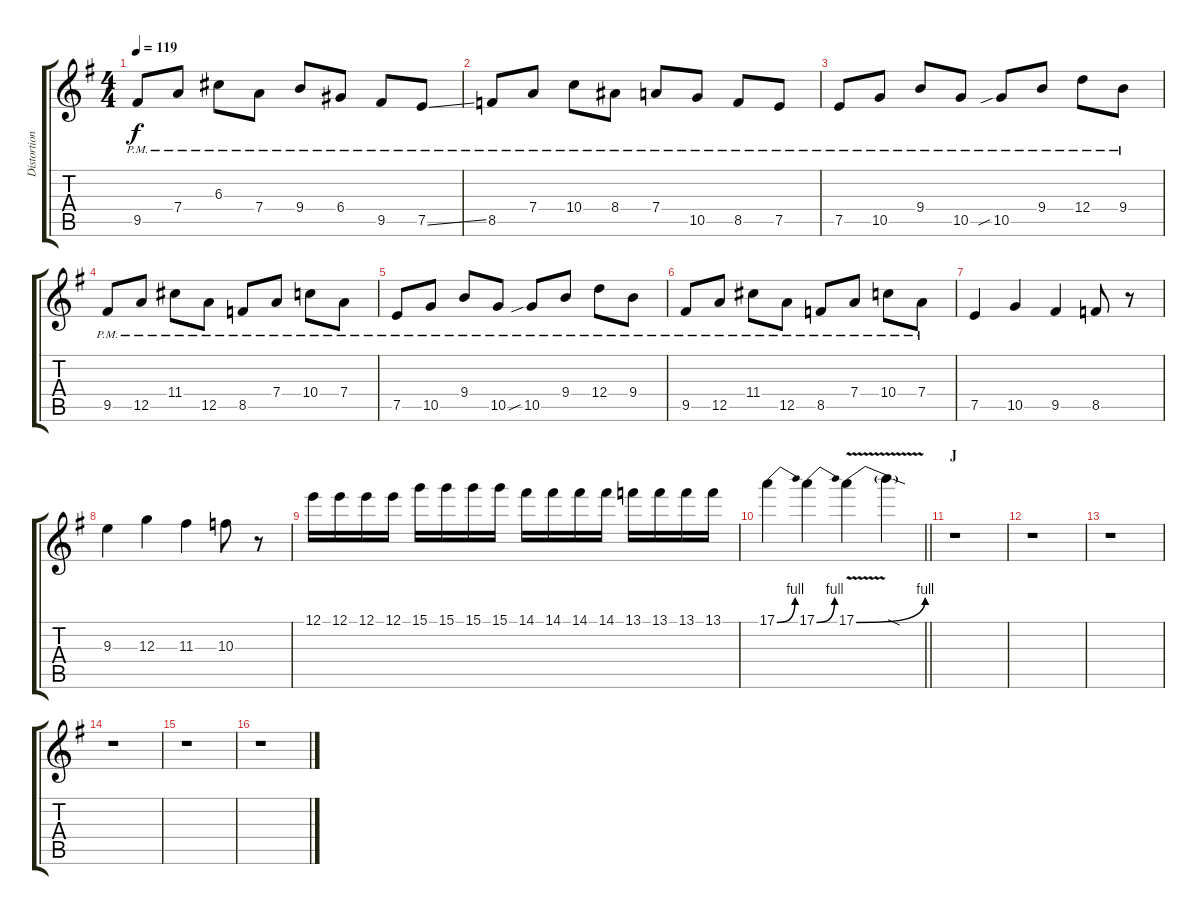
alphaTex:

\track ("Distortion 6" "Distortion") {instrument distortionguitar}
\staff {score tabs}
\tuning (E4 B3 G3 D3 A2 E2) {hide}
\ts (4 4)
\tempo 119
\clef g2
\ks g
9.5{pm}.8{dy f} 7.4{pm}.8 6.3{pm}.8 7.4{pm}.8 9.4{pm}.8 6.4{pm}.8 9.5{pm}.8 7.5{ss pm}.8 |
8.5{pm}.8 7.4{pm}.8 10.4{pm}.8 8.4{pm}.8 7.4{pm}.8 10.5{pm}.8 8.5{pm}.8 7.5{pm}.8 |
7.5{pm}.8 10.5{pm}.8 9.4{pm}.8 10.5{pm}.8 10.5{sib pm}.8 9.4{pm}.8 12.4{pm}.8 9.4{pm}.8 |
9.5{pm}.8 12.5{pm}.8 11.4{pm}.8 12.5{pm}.8 8.5{pm}.8 7.4{pm}.8 10.4{pm}.8 7.4{pm}.8 |
7.5{pm}.8 10.5{pm}.8 9.4{pm}.8 10.5{pm}.8 10.5{sib pm}.8 9.4{pm}.8 12.4{pm}.8 9.4{pm}.8 |
9.5{pm}.8 12.5{pm}.8 11.4{pm}.8 12.5{pm}.8 8.5{pm}.8 7.4{pm}.8 10.4{pm}.8 7.4{pm}.8 |
7.5.4 10.5.4 9.5.4 8.5.8 r.8 |
9.3.4 12.3.4 11.3.4 10.3.8 r.8 |
12.1.16 12.1.16 12.1.16 12.1.16 15.1.16 15.1.16 15.1.16 15.1.16 14.1.16 14.1.16 14.1.16 14.1.16 13.1.16 13.1.16 13.1.16 13.1.16 |
\barLineRight lightlight
17.1{be (bend 0 0 60 4)}.4 17.1{be (bend 0 0 60 4)}.4 17.1{be (bend 0 0 60 4) v}.4 17.1{sod t}.4 |
\section ("" "J")
r.1 |
r.1 |
r.1 |
r.1 |
r.1 |
r.1
